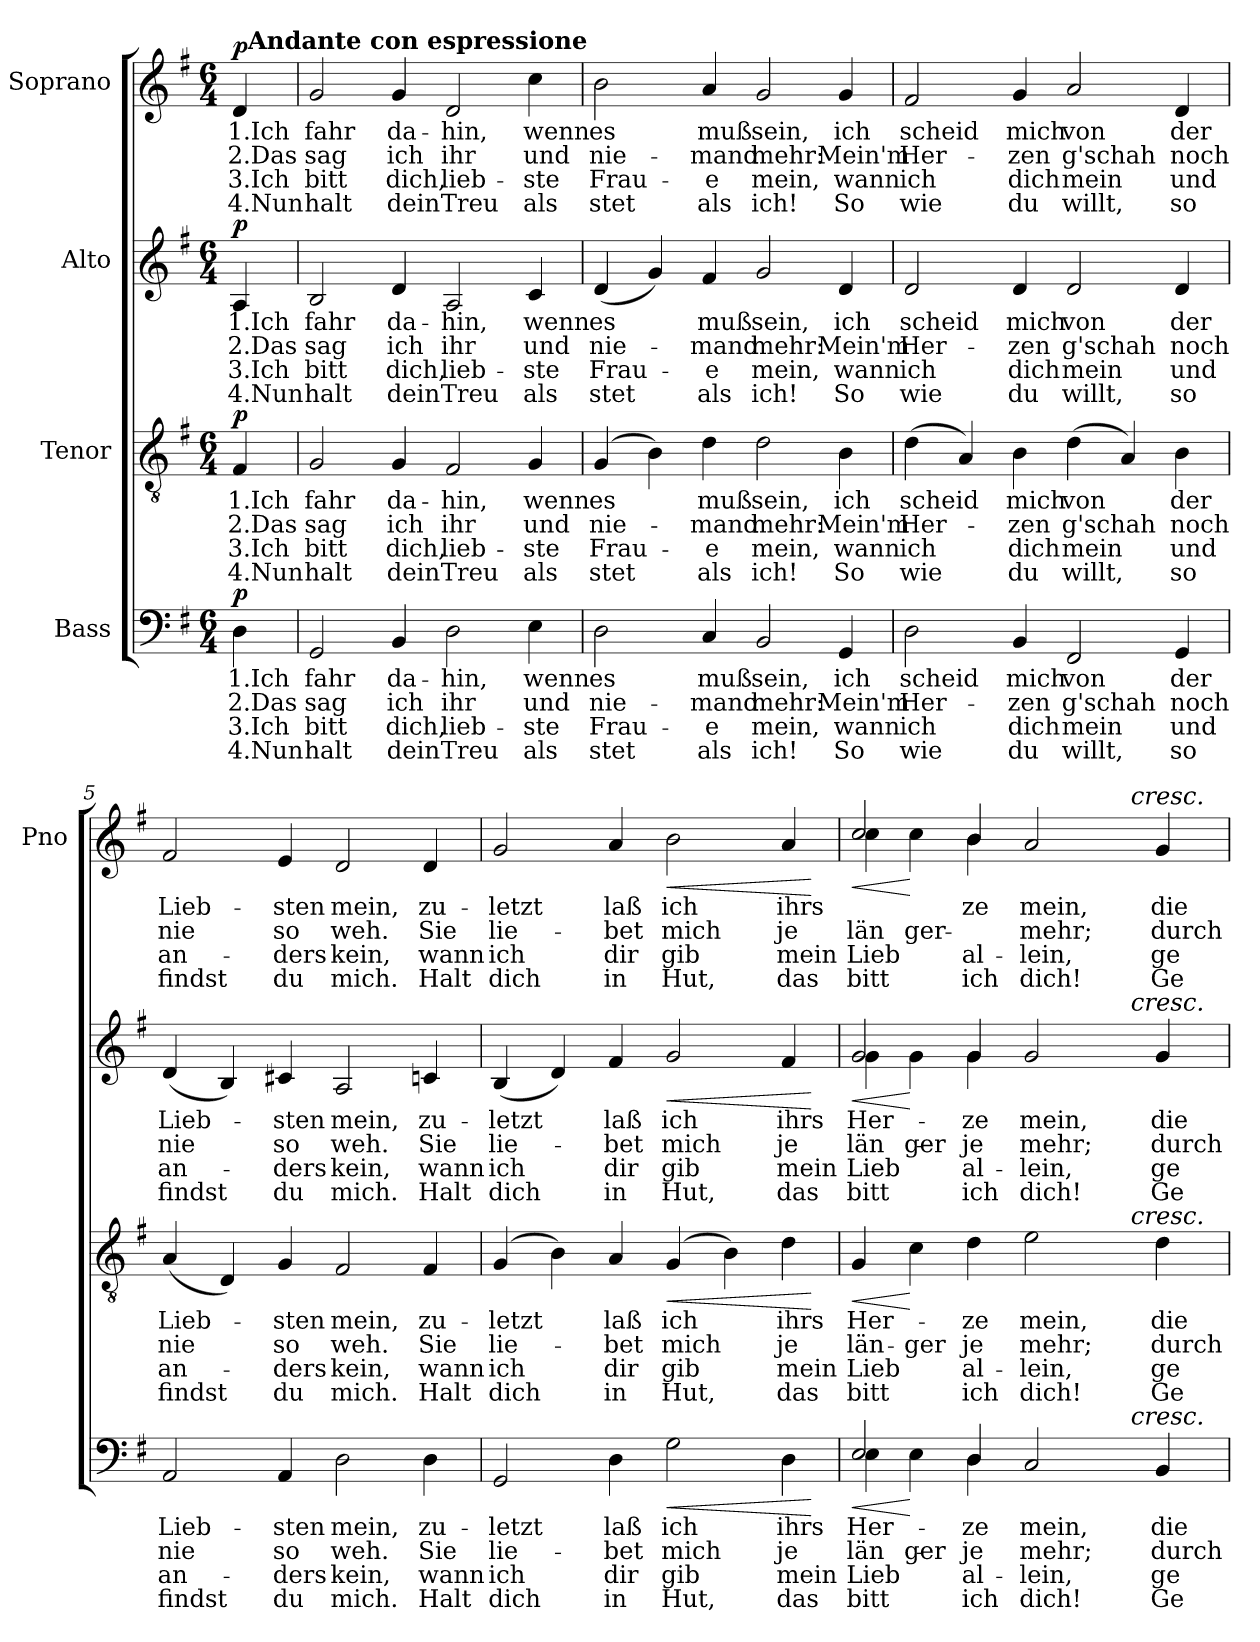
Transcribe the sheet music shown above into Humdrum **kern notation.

**kern	**text	**text	**text	**text	**dynam	**kern	**text	**text	**text	**text	**dynam	**kern	**text	**text	**text	**text	**dynam	**kern	**text	**text	**text	**text	**dynam
*part4	*part4	*part4	*part4	*part4	*part4	*part3	*part3	*part3	*part3	*part3	*part3	*part2	*part2	*part2	*part2	*part2	*part2	*part1	*part1	*part1	*part1	*part1	*part1
*staff4	*staff4	*staff4	*staff4	*staff4	*staff4	*staff3	*staff3	*staff3	*staff3	*staff3	*staff3	*staff2	*staff2	*staff2	*staff2	*staff2	*staff2	*staff1	*staff1	*staff1	*staff1	*staff1	*staff1
*I"Bass	*	*	*	*	*	*I"Tenor	*	*	*	*	*	*I"Alto	*	*	*	*	*	*I"Soprano	*	*	*	*	*
*	*	*	*	*	*	*	*	*	*	*	*	*	*	*	*	*	*	*I'Pno	*	*	*	*	*
*clefF4	*	*	*	*	*	*clefGv2	*	*	*	*	*	*clefG2	*	*	*	*	*	*clefG2	*	*	*	*	*
*k[f#]	*	*	*	*	*	*k[f#]	*	*	*	*	*	*k[f#]	*	*	*	*	*	*k[f#]	*	*	*	*	*
*G:	*	*	*	*	*	*G:	*	*	*	*	*	*G:	*	*	*	*	*	*G:	*	*	*	*	*
*M6/4	*	*	*	*	*	*M6/4	*	*	*	*	*	*M6/4	*	*	*	*	*	*M6/4	*	*	*	*	*
=1	=1	=1	=1	=1	=1	=1	=1	=1	=1	=1	=1	=1	=1	=1	=1	=1	=1	=1	=1	=1	=1	=1	=1
!	!	!	!	!	!LO:DY:a	!	!	!	!	!	!LO:DY:a	!	!	!	!	!	!LO:DY:a	!	!	!	!	!	!LO:DY:a
*	*	*	*	*	*	*	*	*	*	*	*	*	*	*	*	*	*	*^	*	*	*	*	*
4D\	1.Ich	2.Das	3.Ich	4.Nun	p	4F#/	1.Ich	2.Das	3.Ich	4.Nun	p	4A/	1.Ich	2.Das	3.Ich	4.Nun	p	4d/	32ryy	1.Ich	2.Das	3.Ich	4.Nun	p
!	!	!	!	!	!	!	!	!	!	!	!	!	!	!	!	!	!	!	!LO:TX:a:B:t=Andante con espressione	!	!	!	!	!
.	.	.	.	.	.	.	.	.	.	.	.	.	.	.	.	.	.	.	8..ryy	.	.	.	.	.
*	*	*	*	*	*	*	*	*	*	*	*	*	*	*	*	*	*	*v	*v	*	*	*	*	*
=2	=2	=2	=2	=2	=2	=2	=2	=2	=2	=2	=2	=2	=2	=2	=2	=2	=2	=2	=2	=2	=2	=2	=2
2GG/	fahr	sag	bitt	halt	.	2G/	fahr	sag	bitt	halt	.	2B/	fahr	sag	bitt	halt	.	2g/	fahr	sag	bitt	halt	.
4BB/	da-	ich	dich,	dein	.	4G/	da-	ich	dich,	dein	.	4d/	da-	ich	dich,	dein	.	4g/	da-	ich	dich,	dein	.
2D\	-hin,	ihr	lieb-	Treu	.	2F#/	-hin,	ihr	lieb-	Treu	.	2A/	-hin,	ihr	lieb-	Treu	.	2d/	-hin,	ihr	lieb-	Treu	.
4E\	wenn	und	-ste	als	.	4G/	wenn	und	-ste	als	.	4c/	wenn	und	-ste	als	.	4cc\	wenn	und	-ste	als	.
=3	=3	=3	=3	=3	=3	=3	=3	=3	=3	=3	=3	=3	=3	=3	=3	=3	=3	=3	=3	=3	=3	=3	=3
2D\	es	nie-	Frau-	stet	.	(4G/	es	nie-	Frau-	stet	.	(4d/	es	nie-	Frau-	stet	.	2b\	es	nie-	Frau-	stet	.
.	.	.	.	.	.	4B\)	.	.	.	.	.	4g/)	.	.	.	.	.	.	.	.	.	.	.
4C/	muß	-mand	-e	als	.	4d\	muß	-mand	-e	als	.	4f#/	muß	-mand	-e	als	.	4a/	muß	-mand	-e	als	.
2BB/	sein,	mehr:	mein,	ich!	.	2d\	sein,	mehr:	mein,	ich!	.	2g/	sein,	mehr:	mein,	ich!	.	2g/	sein,	mehr:	mein,	ich!	.
4GG/	ich	Mein'm	wann	So	.	4B\	ich	Mein'm	wann	So	.	4d/	ich	Mein'm	wann	So	.	4g/	ich	Mein'm	wann	So	.
=4	=4	=4	=4	=4	=4	=4	=4	=4	=4	=4	=4	=4	=4	=4	=4	=4	=4	=4	=4	=4	=4	=4	=4
2D\	scheid	Her-	ich	wie	.	(4d\	scheid	Her-	ich	wie	.	2d/	scheid	Her-	ich	wie	.	2f#/	scheid	Her-	ich	wie	.
.	.	.	.	.	.	4A/)	.	.	.	.	.	.	.	.	.	.	.	.	.	.	.	.	.
4BB/	mich	-zen	dich	du	.	4B\	mich	-zen	dich	du	.	4d/	mich	-zen	dich	du	.	4g/	mich	-zen	dich	du	.
2FF#/	von	g'schah	mein	willt,	.	(4d\	von	g'schah	mein	willt,	.	2d/	von	g'schah	mein	willt,	.	2a/	von	g'schah	mein	willt,	.
.	.	.	.	.	.	4A/)	.	.	.	.	.	.	.	.	.	.	.	.	.	.	.	.	.
4GG/	der	noch	und	so	.	4B\	der	noch	und	so	.	4d/	der	noch	und	so	.	4d/	der	noch	und	so	.
!!LO:LB:g=z
=5	=5	=5	=5	=5	=5	=5	=5	=5	=5	=5	=5	=5	=5	=5	=5	=5	=5	=5	=5	=5	=5	=5	=5
2AA/	Lieb-	nie	an-	findst	.	(4A/	Lieb-	nie	an-	findst	.	(4d/	Lieb-	nie	an-	findst	.	2f#/	Lieb-	nie	an-	findst	.
.	.	.	.	.	.	4D/)	.	.	.	.	.	4B/)	.	.	.	.	.	.	.	.	.	.	.
4AA/	-sten	so	-ders	du	.	4G/	-sten	so	-ders	du	.	4c#X/	-sten	so	-ders	du	.	4e/	-sten	so	-ders	du	.
2D\	mein,	weh.	kein,	mich.	.	2F#/	mein,	weh.	kein,	mich.	.	2A/	mein,	weh.	kein,	mich.	.	2d/	mein,	weh.	kein,	mich.	.
4D\	zu-	Sie	wann	Halt	.	4F#/	zu-	Sie	wann	Halt	.	4cn/	zu-	Sie	wann	Halt	.	4d/	zu-	Sie	wann	Halt	.
=6	=6	=6	=6	=6	=6	=6	=6	=6	=6	=6	=6	=6	=6	=6	=6	=6	=6	=6	=6	=6	=6	=6	=6
2GG/	-letzt	lie-	ich	dich	.	(4G/	-letzt	lie-	ich	dich	.	(4B/	-letzt	lie-	ich	dich	.	2g/	-letzt	lie-	ich	dich	.
.	.	.	.	.	.	4B\)	.	.	.	.	.	4d/)	.	.	.	.	.	.	.	.	.	.	.
4D\	laß	-bet	dir	in	.	4A/	laß	-bet	dir	in	.	4f#/	laß	-bet	dir	in	.	4a/	laß	-bet	dir	in	.
!	!	!	!	!	!LO:HP:b	!	!	!	!	!	!LO:HP:b	!	!	!	!	!	!LO:HP:b	!	!	!	!	!	!LO:HP:b
2G\	ich	mich	gib	Hut,	<	(4G/	ich	mich	gib	Hut,	<	2g/	ich	mich	gib	Hut,	<	2b\	ich	mich	gib	Hut,	<
.	.	.	.	.	.	4B\)	.	.	.	.	.	.	.	.	.	.	.	.	.	.	.	.	.
4D\	ihrs	je	mein	das	.	4d\	ihrs	je	mein	das	.	4f#/	ihrs	je	mein	das	.	4a/	ihrs	je	mein	das	.
.	.	.	.	.	[	.	.	.	.	.	[	.	.	.	.	.	[	.	.	.	.	.	[
=7	=7	=7	=7	=7	=7	=7	=7	=7	=7	=7	=7	=7	=7	=7	=7	=7	=7	=7	=7	=7	=7	=7	=7
!	!	!	!	!	!LO:HP:b	!	!	!	!	!	!LO:HP:b	!	!	!	!	!	!LO:HP:b	!	!	!	!	!	!LO:HP:b
*^	*	*	*	*	*	*^	*	*	*	*	*	*^	*	*	*	*	*	*^	*	*	*	*	*
*	*^	*	*	*	*	*	*	*	*	*	*	*	*	*	*^	*	*	*	*	*	*	*^	*	*	*	*	*
2E/	4E\	1ryy	Her-	län-	Lieb	bitt	<	4G/	1ryy	Her-	län-	Lieb	bitt	<	2g/	4g\	1ryy	Her-	län-	Lieb	bitt	<	2cc/	4cc\	1ryy	.	län-	Lieb	bitt	<
.	4E\	.	.	-ger	.	.	[	4c\	.	.	-ger	.	.	[	.	4g\	.	.	-ger	.	.	[	.	4cc\	.	.	-ger	.	.	[
4D\	4D/	.	-ze	je	al-	ich	.	4d\	.	-ze	je	al-	ich	.	4g/	4g\	.	-ze	je	al-	ich	.	4b\	4b/	.	-ze	.	al-	ich	.
2C/	2.ryy	.	mein,	mehr;	-lein,	dich!	.	2e\	.	mein,	mehr;	-lein,	dich!	.	2g/	2.ryy	.	mein,	mehr;	-lein,	dich!	.	2a/	2.ryy	.	mein,	mehr;	-lein,	dich!	.
.	.	8.ryy	.	.	.	.	.	.	8.ryy	.	.	.	.	.	.	.	8.ryy	.	.	.	.	.	.	.	8.ryy	.	.	.	.	.
!	!	!	!	!	!	!	!	!	!	!	!	!	!	!	!	!	!	!	!	!	!	!	!	!	!LO:TX:a:i:t=cresc.	!	!	!	!	!
!	!	!	!	!	!	!	!	!	!	!	!	!	!	!	!	!	!LO:TX:a:i:t=cresc.	!	!	!	!	!	!	!	!	!	!	!	!	!
!	!	!	!	!	!	!	!	!	!LO:TX:a:i:t=cresc.	!	!	!	!	!	!	!	!	!	!	!	!	!	!	!	!	!	!	!	!	!
!	!	!LO:TX:a:i:t=cresc.	!	!	!	!	!	!	!	!	!	!	!	!	!	!	!	!	!	!	!	!	!	!	!	!	!	!	!	!
.	.	4ryy	.	.	.	.	.	.	4ryy	.	.	.	.	.	.	.	4ryy	.	.	.	.	.	.	.	4ryy	.	.	.	.	.
4BB/	.	.	die-	durch	ge-	Ge-	.	4d\	.	die-	durch	ge-	Ge-	.	4g/	.	.	die-	durch	ge-	Ge-	.	4g/	.	.	die-	durch	ge-	Ge-	.
.	.	16ryy	.	.	.	.	.	.	16ryy	.	.	.	.	.	.	.	16ryy	.	.	.	.	.	.	.	16ryy	.	.	.	.	.
*v	*v	*v	*	*	*	*	*	*	*	*	*	*	*	*	*v	*v	*v	*	*	*	*	*	*v	*v	*v	*	*	*	*	*
*	*	*	*	*	*	*v	*v	*	*	*	*	*	*	*	*	*	*	*	*	*	*	*	*	*
=	=	=	=	=	=	=	=	=	=	=	=	=	=	=	=	=	=	=	=	=	=	=	=
*-	*-	*-	*-	*-	*-	*-	*-	*-	*-	*-	*-	*-	*-	*-	*-	*-	*-	*-	*-	*-	*-	*-	*-
